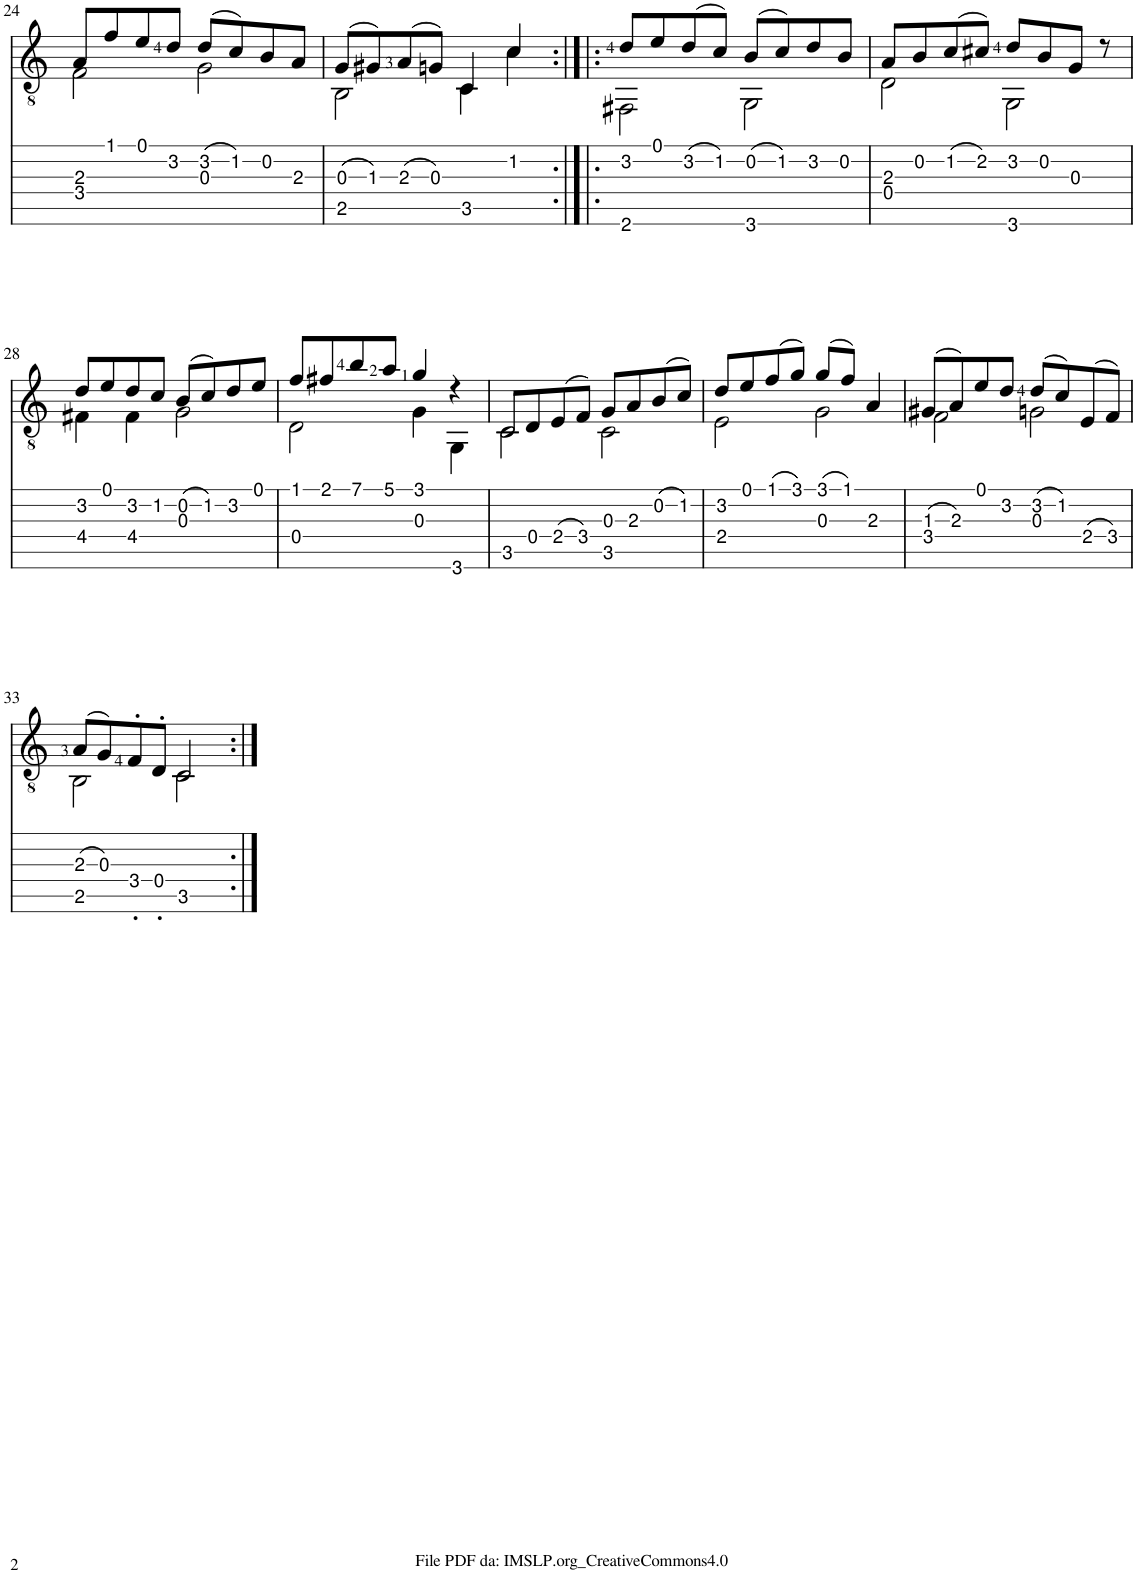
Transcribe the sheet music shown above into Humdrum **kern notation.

**kern	**kern
*part1	*part1
*staff2	*staff1
*I"Guitar	*
*I'Guit.	*
!!LO:PB:g=z
*	*clefGv2
*k[]	*k[]
*M4/4	*M4/4
*met(c)	*met(c)
=24	=24
*^	*^
8AL	2F	8A/L	2F\
8fJ	.	8f/	.
8eL	.	8e/	.
8dJ	.	8d/J	.
8dL	2G	(8d/L	2G\
8cJ	.	8c/)	.
8BL	.	8B/	.
8AJ	.	8A/J	.
=25	=25	=25	=25
8GL	2BB	(8G/L	2BB\
8G#J	.	8G#X/)	.
8AL	.	(8A/	.
8GJ	.	8Gn/J)	.
4C	4C	4C/	4C\
4c	4c	4c/	4c\
=26:|!|:	=26:|!|:	=26:|!|:	=26:|!|:
8dL	2FF#	8d/L	2FF#X\
8eJ	.	8e/	.
8dL	.	(8d/	.
8cJ	.	8c/J)	.
8BL	2GG	(8B/L	2GG\
8cJ	.	8c/)	.
8dL	.	8d/	.
8BJ	.	8B/J	.
=27	=27	=27	=27
8AL	2D	8A/L	2D\
8BJ	.	8B/	.
8cL	.	(8c/	.
8c#J	.	8c#X/J)	.
8dL	2GG	8d/L	2GG\
8BJ	.	8B/	.
8G	.	8G/J	.
8r	.	8r	.
!!LO:LB:g=z	!!
=28	=28	=28	=28
8dL	4F#	8d/L	4F#X\
8eJ	.	8e/	.
8dL	4F#	8d/	4F#\
8cJ	.	8c/J	.
8BL	2G	(8B/L	2G\
8cJ	.	8c/)	.
8dL	.	8d/	.
8eJ	.	8e/J	.
=29	=29	=29	=29
8fL	2D	8f/L	2D\
8f#J	.	8f#X/	.
8bL	.	8b/	.
8aJ	.	8a/J	.
4g	4G	4g/	4G\
4r	4GG	4r	4GG\
=30	=30	=30	=30
!	!	!LO:N:head=open	!
8CL	2C	8C/L	2C\
8DJ	.	8D/	.
8EL	.	(8E/	.
8FJ	.	8F/J)	.
8GL	2C	8G/L	2C\
8AJ	.	8A/	.
8BL	.	(8B/	.
8cJ	.	8c/J)	.
=31	=31	=31	=31
8dL	2E	8d/L	2E\
8eJ	.	8e/	.
8fL	.	(8f/	.
8gJ	.	8g/J)	.
8gL	2G	(8g/L	2G\
8fJ	.	8f/J)	.
4A	.	4A/	.
=32	=32	=32	=32
8G#L	2F	(8G#X/L	2F\
8AJ	.	8A/)	.
8eL	.	8e/	.
8dJ	.	8d/J	.
8dL	2G	(8d/L	2Gn\
8cJ	.	8c/)	.
8EL	.	(8E/	.
8FJ	.	8F/J)	.
!!LO:LB:g=z	!!
=33	=33	=33	=33
8AL	2BB	(8A/L	2BB\
8GJ	.	8G/)	.
8F'L	.	8F'/	.
8D'J	.	8D'/J	.
2C	2C	2C/	2C\
*v	*v	*	*
*	*v	*v
=:|!	=:|!
*-	*-
